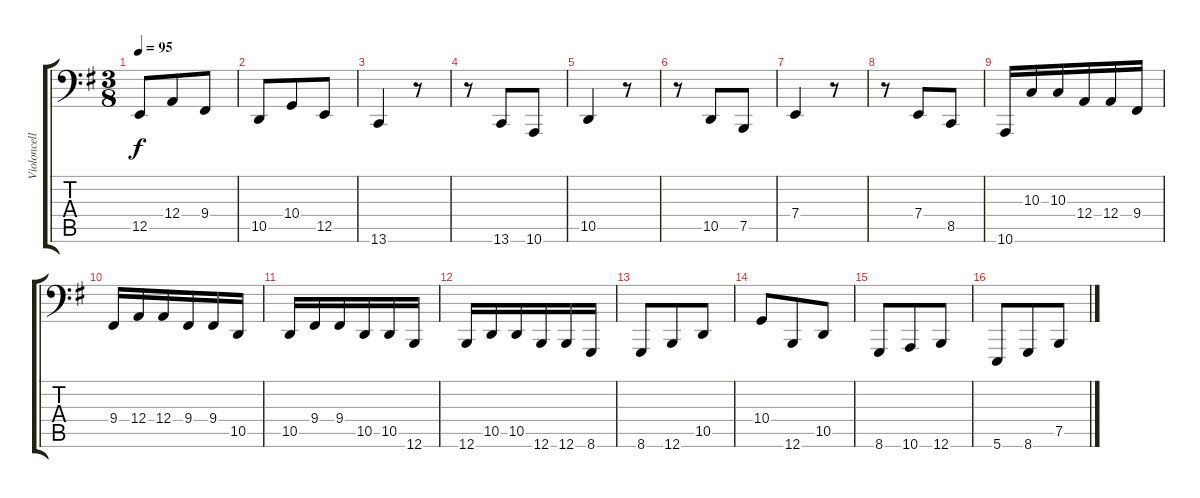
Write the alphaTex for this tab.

\track ("Violoncello" "Violoncell") {instrument cello}
\staff {score tabs}
\tuning (C3 G2 D2 A1 E1 B0) {hide}
\ts (3 8)
\tempo 95
\clef f4
\ks g
12.5.8{dy f} 12.4.8 9.4.8 |
10.5.8 10.4.8 12.5.8 |
13.6.4 r.8 |
r.8 13.6.8{beam merge} 10.6.8 |
10.5.4 r.8 |
r.8 10.5.8{beam merge} 7.5.8 |
7.4.4 r.8 |
r.8 7.4.8{beam merge} 8.5.8 |
10.6.16 10.3.16{beam merge} 10.3.16 12.4.16{beam merge} 12.4.16 9.4.16 |
9.4.16 12.4.16{beam merge} 12.4.16 9.4.16{beam merge} 9.4.16 10.5.16 |
10.5.16 9.4.16{beam merge} 9.4.16 10.5.16{beam merge} 10.5.16 12.6.16 |
12.6.16 10.5.16{beam merge} 10.5.16 12.6.16{beam merge} 12.6.16 8.6.16 |
8.6.8 12.6.8 10.5.8 |
10.4.8 12.6.8 10.5.8 |
8.6.8 10.6.8 12.6.8 |
5.6.8 8.6.8 7.5.8
